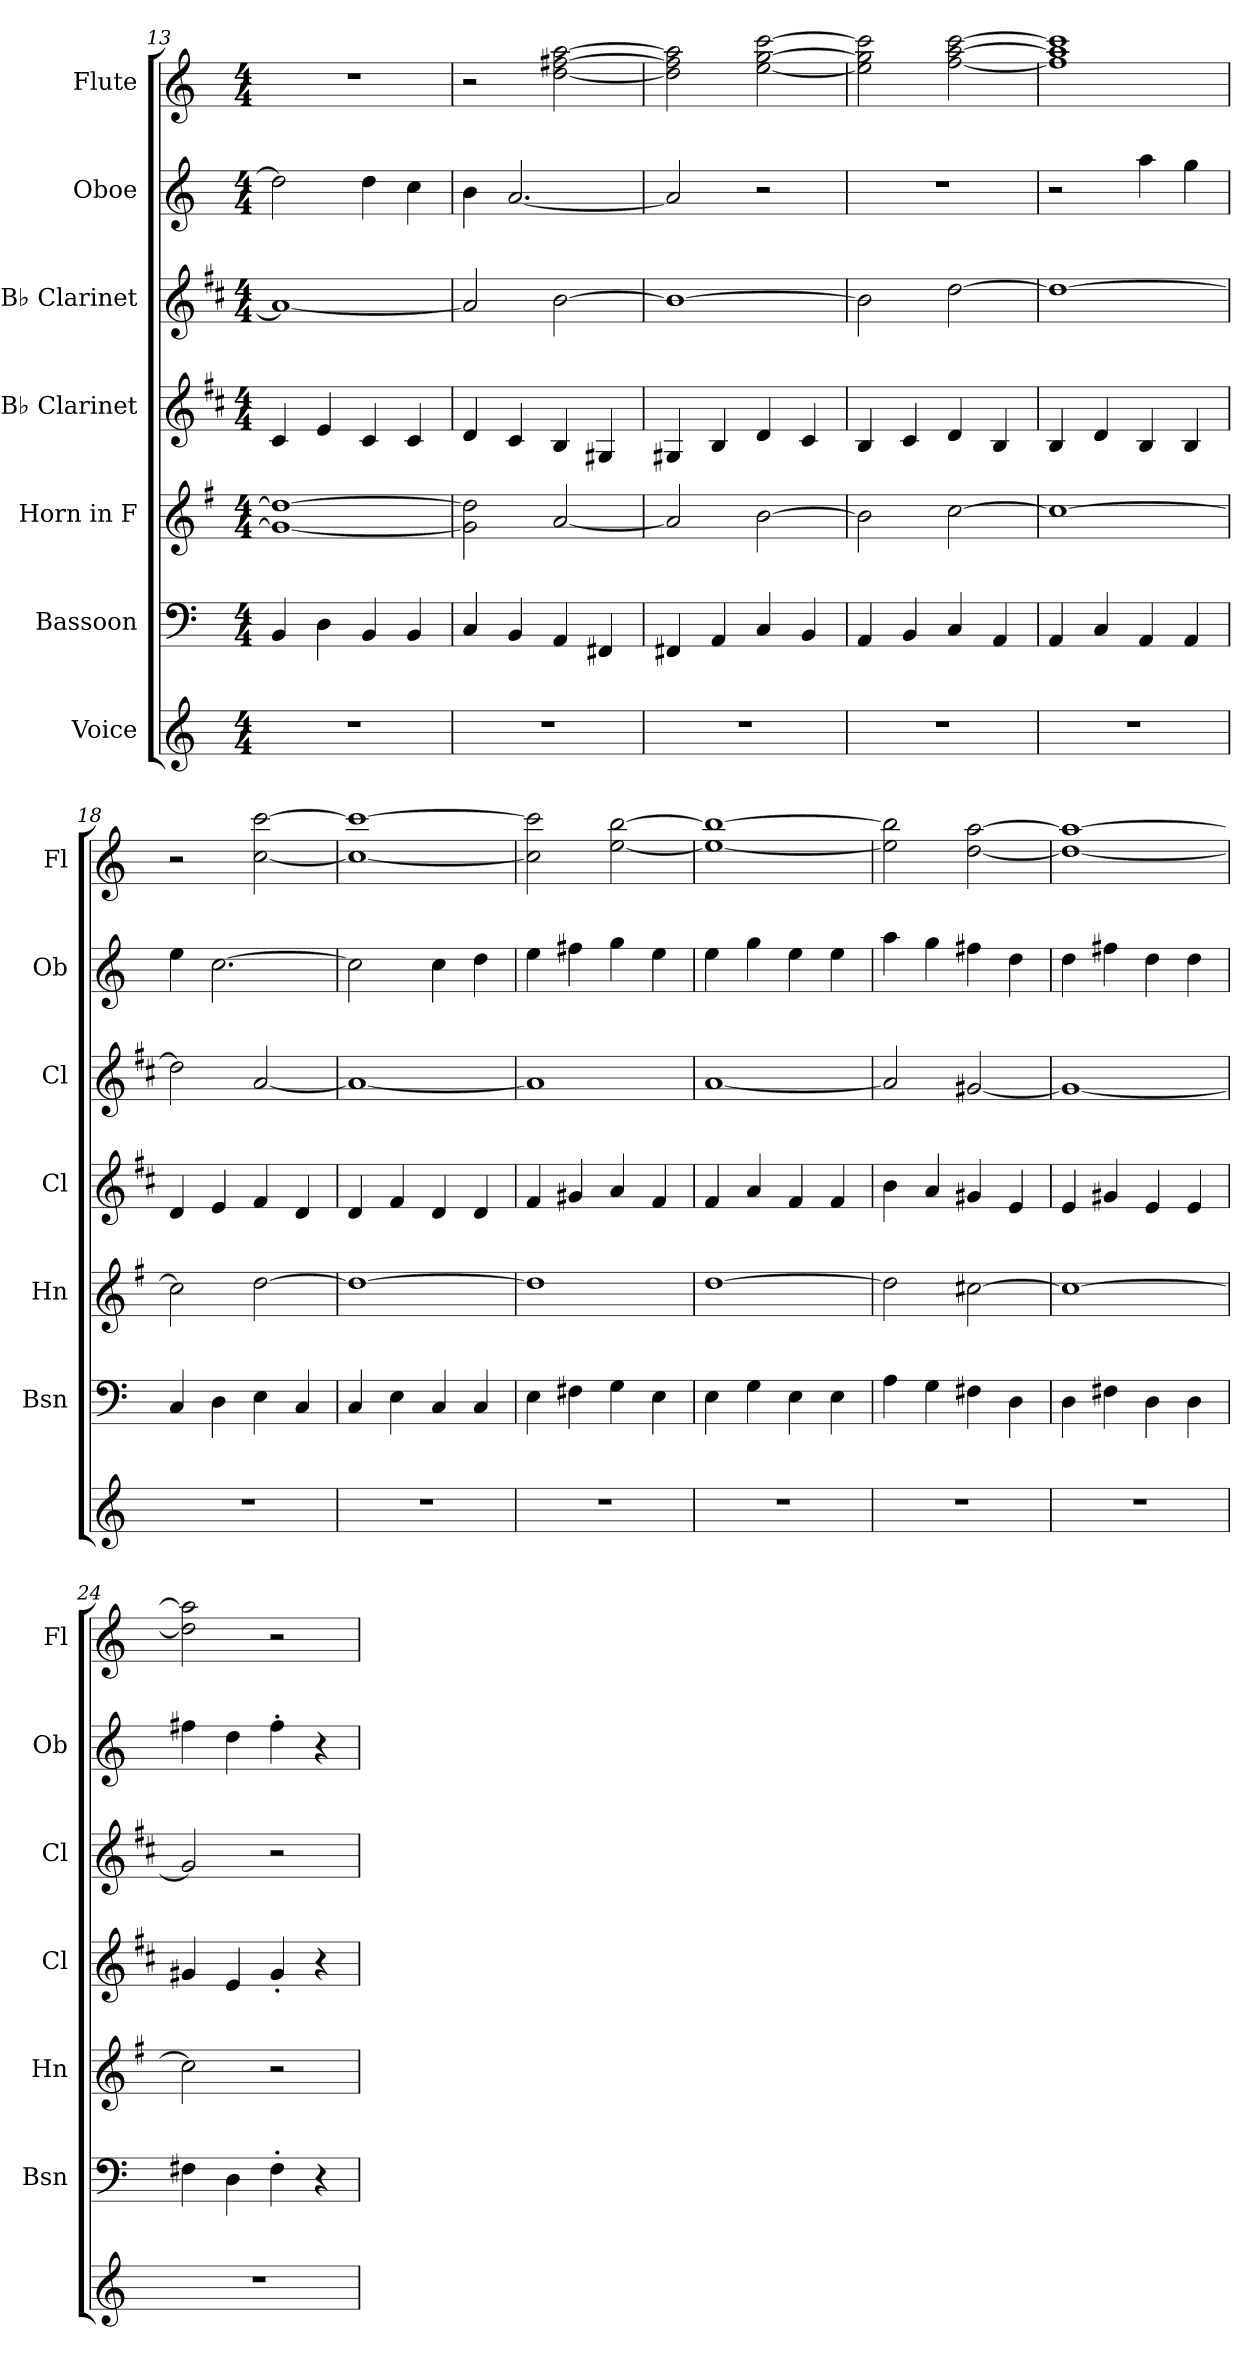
**kern	**kern	**kern	**kern	**kern	**kern	**kern	**dynam
*part7	*part6	*part5	*part4	*part3	*part2	*part1	*part1
*staff7	*staff6	*staff5	*staff4	*staff3	*staff2	*staff1	*staff1
*I"Voice	*I"Bassoon	*I"Horn in F	*I"B♭ Clarinet	*I"B♭ Clarinet	*I"Oboe	*I"Flute	*
*	*I'Bsn	*I'Hn	*I'Cl	*I'Cl	*I'Ob	*I'Fl	*
*clefG2	*clefF4	*clefG2	*clefG2	*clefG2	*clefG2	*clefG2	*
*	*	*ITrd4c7	*ITrd1c2	*ITrd1c2	*	*	*
*k[]	*k[]	*k[]	*k[]	*k[]	*k[]	*k[]	*
*M4/4	*M4/4	*M4/4	*M4/4	*M4/4	*M4/4	*M4/4	*
=13	=13	=13	=13	=13	=13	=13	=13
1r	4BB/	1c_ 1g_	4B/	1g_	2dd\]	1r	.
.	4D\	.	4d/	.	.	.	.
.	4BB/	.	4B/	.	4dd\	.	.
.	4BB/	.	4B/	.	4cc\	.	.
!!LO:LB:g=z
=14	=14	=14	=14	=14	=14	=14	=14
1r	4C/	2c\] 2g\]	4c/	2g/]	4b\	2r	.
.	4BB/	.	4B/	.	[2.a/	.	.
!	!	!	!	!	!	!	!LO:DY:b
!	!	!	!	!	!	!	!LO:DY:n=1:b
!	!	!	!	!	!	!	!LO:DY:n=2:b
.	4AA/	[2d/	4A/	[2a\	.	[2dd\ [2ff#X\ [2aa\	mp mp mp
.	4FF#X/	.	4F#X/	.	.	.	.
=15	=15	=15	=15	=15	=15	=15	=15
1r	4FF#X/	2d/]	4F#X/	1a_	2a/]	2dd\] 2ff#\] 2aa\]	.
.	4AA/	.	4A/	.	.	.	.
.	4C/	[2e\	4c/	.	2r	[2ee\ [2gg\ [2ccc\	.
.	4BB/	.	4B/	.	.	.	.
=16	=16	=16	=16	=16	=16	=16	=16
1r	4AA/	2e\]	4A/	2a\]	1r	2ee\] 2gg\] 2ccc\]	.
.	4BB/	.	4B/	.	.	.	.
.	4C/	[2f\	4c/	[2cc\	.	[2ff\ [2aa\ [2ccc\	.
.	4AA/	.	4A/	.	.	.	.
=17	=17	=17	=17	=17	=17	=17	=17
1r	4AA/	1f_	4A/	1cc_	2r	1ff] 1aa] 1ccc]	.
.	4C/	.	4c/	.	.	.	.
.	4AA/	.	4A/	.	4aa\	.	.
.	4AA/	.	4A/	.	4gg\	.	.
=18	=18	=18	=18	=18	=18	=18	=18
1r	4C/	2f\]	4c/	2cc\]	4ee\	2r	.
.	4D\	.	4d/	.	[2.cc\	.	.
.	4E\	[2g\	4e/	[2g/	.	[2cc\ [2ccc\	.
.	4C/	.	4c/	.	.	.	.
=19	=19	=19	=19	=19	=19	=19	=19
1r	4C/	1g_	4c/	1g_	2cc\]	1cc_ 1ccc_	.
.	4E\	.	4e/	.	.	.	.
.	4C/	.	4c/	.	4cc\	.	.
.	4C/	.	4c/	.	4dd\	.	.
=20	=20	=20	=20	=20	=20	=20	=20
1r	4E\	1g]	4e/	1g]	4ee\	2cc\] 2ccc\]	.
.	4F#X\	.	4f#X/	.	4ff#X\	.	.
.	4G\	.	4g/	.	4gg\	[2ee\ [2bb\	.
.	4E\	.	4e/	.	4ee\	.	.
=21	=21	=21	=21	=21	=21	=21	=21
1r	4E\	[1g	4e/	[1g	4ee\	1ee_ 1bb_	.
.	4G\	.	4g/	.	4gg\	.	.
.	4E\	.	4e/	.	4ee\	.	.
.	4E\	.	4e/	.	4ee\	.	.
=22	=22	=22	=22	=22	=22	=22	=22
1r	4A\	2g\]	4a\	2g/]	4aa\	2ee\] 2bb\]	.
.	4G\	.	4g/	.	4gg\	.	.
.	4F#X\	[2f#X\	4f#X/	[2f#X/	4ff#X\	[2dd\ [2aa\	.
.	4D\	.	4d/	.	4dd\	.	.
=23	=23	=23	=23	=23	=23	=23	=23
1r	4D\	1f#_	4d/	1f#_	4dd\	1dd_ 1aa_	.
.	4F#X\	.	4f#X/	.	4ff#X\	.	.
.	4D\	.	4d/	.	4dd\	.	.
.	4D\	.	4d/	.	4dd\	.	.
!!LO:PB:g=z
=24	=24	=24	=24	=24	=24	=24	=24
1r	4F#X\	2f#\]	4f#X/	2f#/]	4ff#X\	2dd\] 2aa\]	.
.	4D\	.	4d/	.	4dd\	.	.
.	4F#'\	2r	4f#'/	2r	4ff#'\	2r	.
.	4r	.	4r	.	4r	.	.
=	=	=	=	=	=	=	=
*-	*-	*-	*-	*-	*-	*-	*-
